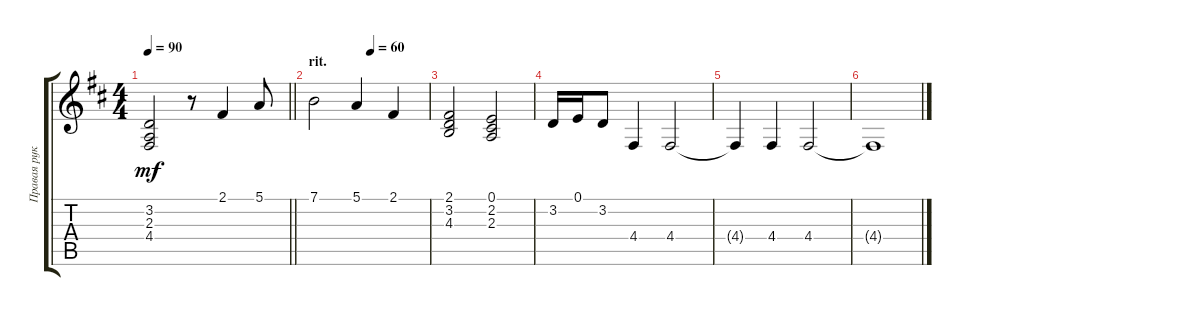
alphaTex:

\track ("Правая рука ( Right hand )" "Правая рук") {instrument acousticgrandpiano}
\staff {score tabs}
\tuning (E4 B3 G3 D3 A2 E2) {hide}
\ts (4 4)
\tempo 90
\clef g2
\barLineRight lightlight
\ks d
(3.2 2.3 4.4).2{dy mf} r.8 2.1.4 5.1.8 |
\section ("" "rit.")
\tempo (60 0.5)
7.1.2 5.1.4 2.1.4 |
(2.1 3.2 4.3).2 (0.1 2.2 2.3).2 |
3.2.16 0.1.16 3.2.8 4.4.4 4.4.2 |
4.4{t}.4 4.4.4 4.4.2 |
4.4{t}.1
